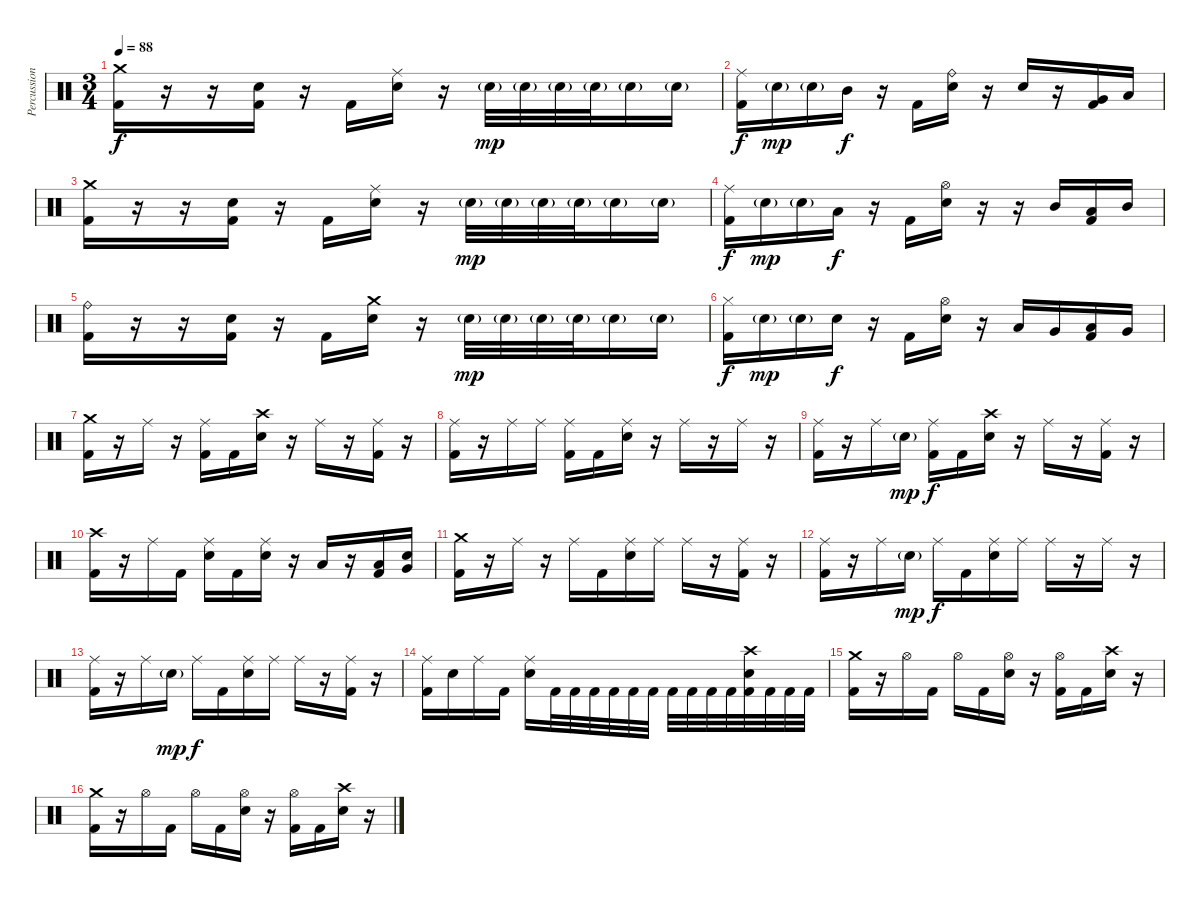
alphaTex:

\track ("Percussion" "Percussion") {instrument percussion}
\staff {score}
\articulation defaults
\ts (3 4)
\tempo 88
\clef neutral
\ks c
("Crash medium (hit)" "Kick (hit) 2").16{dy f} r.16 r.16 ("Electric Snare (hit)" "Kick (hit) 2").16 r.16 "Kick (hit) 2".16 ("Ride (middle)" "Electric Snare (hit)").16 r.16 "Electric Snare (hit)"{g}.32{dy mp volume 8} "Electric Snare (hit)"{g}.32 "Electric Snare (hit)"{g}.32 "Electric Snare (hit)"{g}.32 "Electric Snare (hit)"{g}.16 "Electric Snare (hit)"{g}.16 |
("Ride (middle)" "Kick (hit) 2").16{dy f volume 13} "Electric Snare (hit)"{g}.16{dy mp volume 8} "Electric Snare (hit)"{g}.16 "Mid Tom (hit)".16{dy f volume 13} r.16 "Kick (hit) 2".16 ("Ride (bell)" "Electric Snare (hit)").16 r.16 "Electric Snare (hit)".16 r.16 ("Very Low Tom (hit)" "Kick (hit) 2").16 "Low Tom (hit)".16 |
("Crash medium (hit)" "Kick (hit) 2").16 r.16 r.16 ("Electric Snare (hit)" "Kick (hit) 2").16 r.16 "Kick (hit) 2".16 ("Ride (middle)" "Electric Snare (hit)").16 r.16 "Electric Snare (hit)"{g}.32{dy mp volume 8} "Electric Snare (hit)"{g}.32 "Electric Snare (hit)"{g}.32 "Electric Snare (hit)"{g}.32 "Electric Snare (hit)"{g}.16 "Electric Snare (hit)"{g}.16 |
("Ride (middle)" "Kick (hit) 2").16{dy f volume 13} "Electric Snare (hit)"{g}.16{dy mp volume 8} "Electric Snare (hit)"{g}.16 "Low Tom (hit)".16{dy f volume 13} r.16 "Kick (hit) 2".16 ("Hi-Hat (open)" "Electric Snare (hit)").16 r.16 r.16 "Mid Tom (hit)".16 ("Low Tom (hit)" "Kick (hit) 2").16 "Mid Tom (hit)".16 |
("Ride (bell)" "Kick (hit) 2").16 r.16 r.16 ("Electric Snare (hit)" "Kick (hit) 2").16 r.16 "Kick (hit) 2".16 ("Crash medium (hit)" "Electric Snare (hit)").16 r.16 "Electric Snare (hit)"{g}.32{dy mp volume 8} "Electric Snare (hit)"{g}.32 "Electric Snare (hit)"{g}.32 "Electric Snare (hit)"{g}.32 "Electric Snare (hit)"{g}.16 "Electric Snare (hit)"{g}.16 |
("Hi-Hat (closed)" "Kick (hit) 2").16{dy f volume 13} "Electric Snare (hit)"{g}.16{dy mp volume 8} "Electric Snare (hit)"{g}.16 "Electric Snare (hit)".16{dy f volume 13} r.16 "Kick (hit) 2".16 ("Hi-Hat (open)" "Electric Snare (hit)").16 r.16 "Low Tom (hit)".16 "Very Low Tom (hit)".16 ("Low Floor Tom (hit)" "Kick (hit) 2").16 "Very Low Tom (hit)".16 |
("Crash medium (hit)" "Kick (hit) 2").16 r.16 "Ride (middle)".16 r.16 ("Ride (middle)" "Kick (hit) 2").16 "Kick (hit) 2".16 ("Crash high (hit)" "Electric Snare (hit)").16 r.16 "Ride (middle)".16 r.16 ("Ride (middle)" "Kick (hit) 2").16 r.16 |
("Ride (middle)" "Kick (hit) 2").16 r.16 "Ride (middle)".16 "Ride (middle)".16 ("Ride (middle)" "Kick (hit) 2").16 "Kick (hit) 2".16 ("Ride (middle)" "Electric Snare (hit)").16 r.16 "Ride (middle)".16 r.16 "Ride (middle)".16 r.16 |
("Ride (middle)" "Kick (hit) 2").16 r.16 "Ride (middle)".16 "Electric Snare (hit)"{g}.16{dy mp} ("Ride (middle)" "Kick (hit) 2").16{dy f} "Kick (hit) 2".16 ("Crash high (hit)" "Electric Snare (hit)").16 r.16 "Ride (middle)".16 r.16 ("Ride (middle)" "Kick (hit) 2").16 r.16 |
("Crash high (hit)" "Kick (hit) 2").16 r.16 "Ride (middle)".16 "Kick (hit) 2".16 ("Ride (middle)" "Electric Snare (hit)").16 "Kick (hit) 2".16 ("Ride (middle)" "Electric Snare (hit)").16 r.16 "Low Tom (hit)".16 r.16 ("Low Tom (hit)" "Kick (hit) 2").16 ("Electric Snare (hit)" "Very Low Tom (hit)").16 |
("Crash medium (hit)" "Kick (hit) 2").16 r.16 "Ride (middle)".16 r.16 "Ride (middle)".16 "Kick (hit) 2".16 ("Ride (middle)" "Electric Snare (hit)").16 "Ride (middle)".16 "Ride (middle)".16 r.16 ("Ride (middle)" "Kick (hit) 2").16 r.16 |
("Ride (middle)" "Kick (hit) 2").16 r.16 "Ride (middle)".16 "Electric Snare (hit)"{g}.16{dy mp} "Ride (middle)".16{dy f} "Kick (hit) 2".16 ("Ride (middle)" "Electric Snare (hit)").16 "Ride (middle)".16 "Ride (middle)".16 r.16 "Ride (middle)".16 r.16 |
("Ride (middle)" "Kick (hit) 2").16 r.16 "Ride (middle)".16 "Electric Snare (hit)"{g}.16{dy mp} "Ride (middle)".16{dy f} "Kick (hit) 2".16 ("Ride (middle)" "Electric Snare (hit)").16 "Ride (middle)".16 "Ride (middle)".16 r.16 ("Ride (middle)" "Kick (hit) 2").16 r.16 |
("Ride (middle)" "Kick (hit) 2").16 "Electric Snare (hit)".16 "Ride (middle)".16 "Kick (hit) 2".16 ("Ride (middle)" "Electric Snare (hit)").16 "Kick (hit) 2".32 "Kick (hit) 2".32 "Kick (hit) 2".32 "Kick (hit) 2".32 "Kick (hit) 2".32 "Kick (hit) 2".32 "Kick (hit) 2".32 "Kick (hit) 2".32 "Kick (hit) 2".32 "Kick (hit) 2".32 ("Crash high (hit)" "Electric Snare (hit)" "Kick (hit) 2").32 "Kick (hit) 2".32 "Kick (hit) 2".32 "Kick (hit) 2".32 |
("Crash medium (hit)" "Kick (hit) 2").16 r.16 "Hi-Hat (open)".16 "Kick (hit) 2".16 "Hi-Hat (open)".16 "Kick (hit) 2".16 ("Hi-Hat (open)" "Electric Snare (hit)").16 r.16 ("Hi-Hat (open)" "Kick (hit) 2").16 "Kick (hit) 2".16 ("Crash high (hit)" "Electric Snare (hit)").16 r.16 |
("Crash medium (hit)" "Kick (hit) 2").16 r.16 "Hi-Hat (open)".16 "Kick (hit) 2".16 "Hi-Hat (open)".16 "Kick (hit) 2".16 ("Hi-Hat (open)" "Electric Snare (hit)").16 r.16 ("Hi-Hat (open)" "Kick (hit) 2").16 "Kick (hit) 2".16 ("Crash high (hit)" "Electric Snare (hit)").16 r.16
